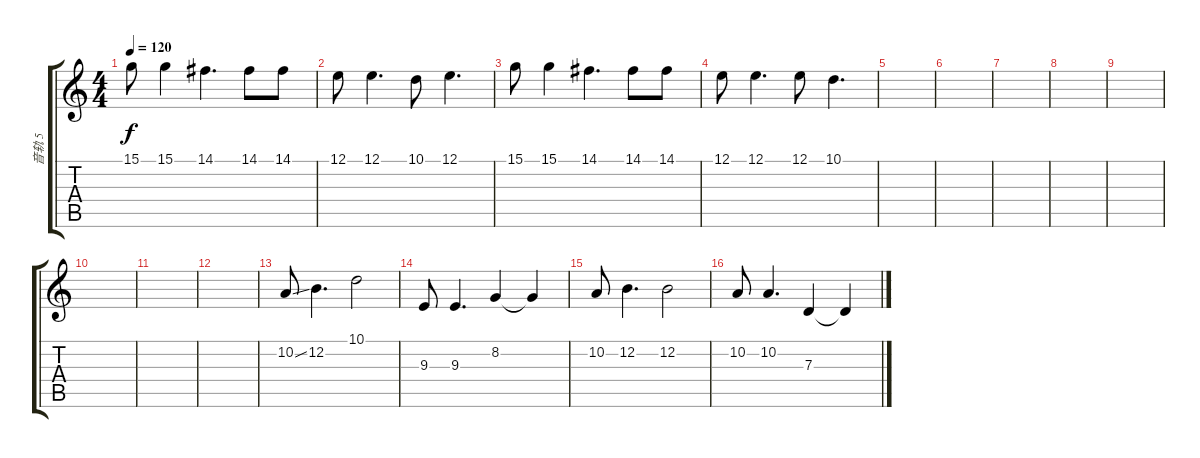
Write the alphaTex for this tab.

\track ("音轨 5" "音轨 5") {instrument altosax}
\staff {score tabs}
\tuning (E4 B3 G3 D3 A2 E2) {hide}
\ts (4 4)
\tempo 120
\clef g2
\ks c
15.1.8{dy f} 15.1.4 14.1.4{d} 14.1.8 14.1.8 |
12.1.8 12.1.4{d} 10.1.8 12.1.4{d} |
15.1.8 15.1.4 14.1.4{d} 14.1.8 14.1.8 |
12.1.8 12.1.4{d} 12.1.8 10.1.4{d} |
|
|
|
|
|
|
|
|
10.2{ss}.8 12.2.4{d} 10.1.2 |
9.3.8 9.3.4{d} 8.2.4 8.2{t}.4 |
10.2.8 12.2.4{d} 12.2.2 |
10.2.8 10.2.4{d} 7.3.4 7.3{t}.4
